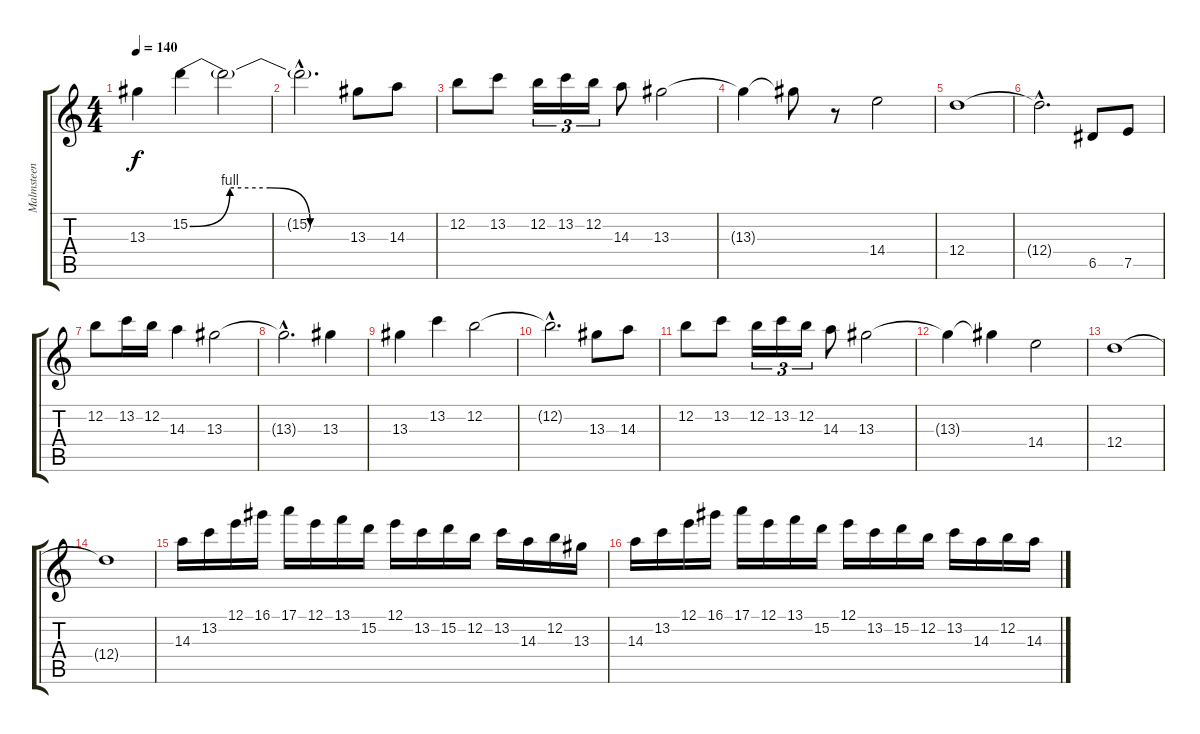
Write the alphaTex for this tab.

\track ("Malmsteen lead" "Malmsteen ") {instrument distortionguitar}
\staff {score tabs}
\tuning (E4 B3 G3 D3 A2 E2) {hide}
\ts (4 4)
\tempo 140
\clef g2
\ks c
13.3.4{dy f} 15.2{be (custom 0 0 15 4 30 4 45 0 60 0)}.4 15.2{t}.2 |
15.2{hac t}.2{d} 13.3.8 14.3.8 |
12.2.8 13.2.8 12.2.16{tu (3 2)} 13.2.16{tu (3 2)} 12.2.16{tu (3 2)} 14.3.8 13.3.2 |
13.3{t}.4 13.3{t}.8 r.8 14.4.2 |
12.4.1 |
12.4{hac t}.2{d} 6.5.8 7.5.8 |
12.2.8 13.2.16 12.2.16 14.3.4 13.3.2 |
13.3{hac t}.2{d} 13.3.4 |
13.3.4 13.2.4 12.2.2 |
12.2{hac t}.2{d} 13.3.8 14.3.8 |
12.2.8 13.2.8 12.2.16{tu (3 2)} 13.2.16{tu (3 2)} 12.2.16{tu (3 2)} 14.3.8 13.3.2 |
13.3{t}.4 13.3{t}.4 14.4.2 |
12.4.1 |
12.4{t}.1 |
14.3.16 13.2.16 12.1.16 16.1.16 17.1.16 12.1.16 13.1.16 15.2.16 12.1.16 13.2.16 15.2.16 12.2.16 13.2.16 14.3.16 12.2.16 13.3.16 |
14.3.16 13.2.16 12.1.16 16.1.16 17.1.16 12.1.16 13.1.16 15.2.16 12.1.16 13.2.16 15.2.16 12.2.16 13.2.16 14.3.16 12.2.16 14.3.16
